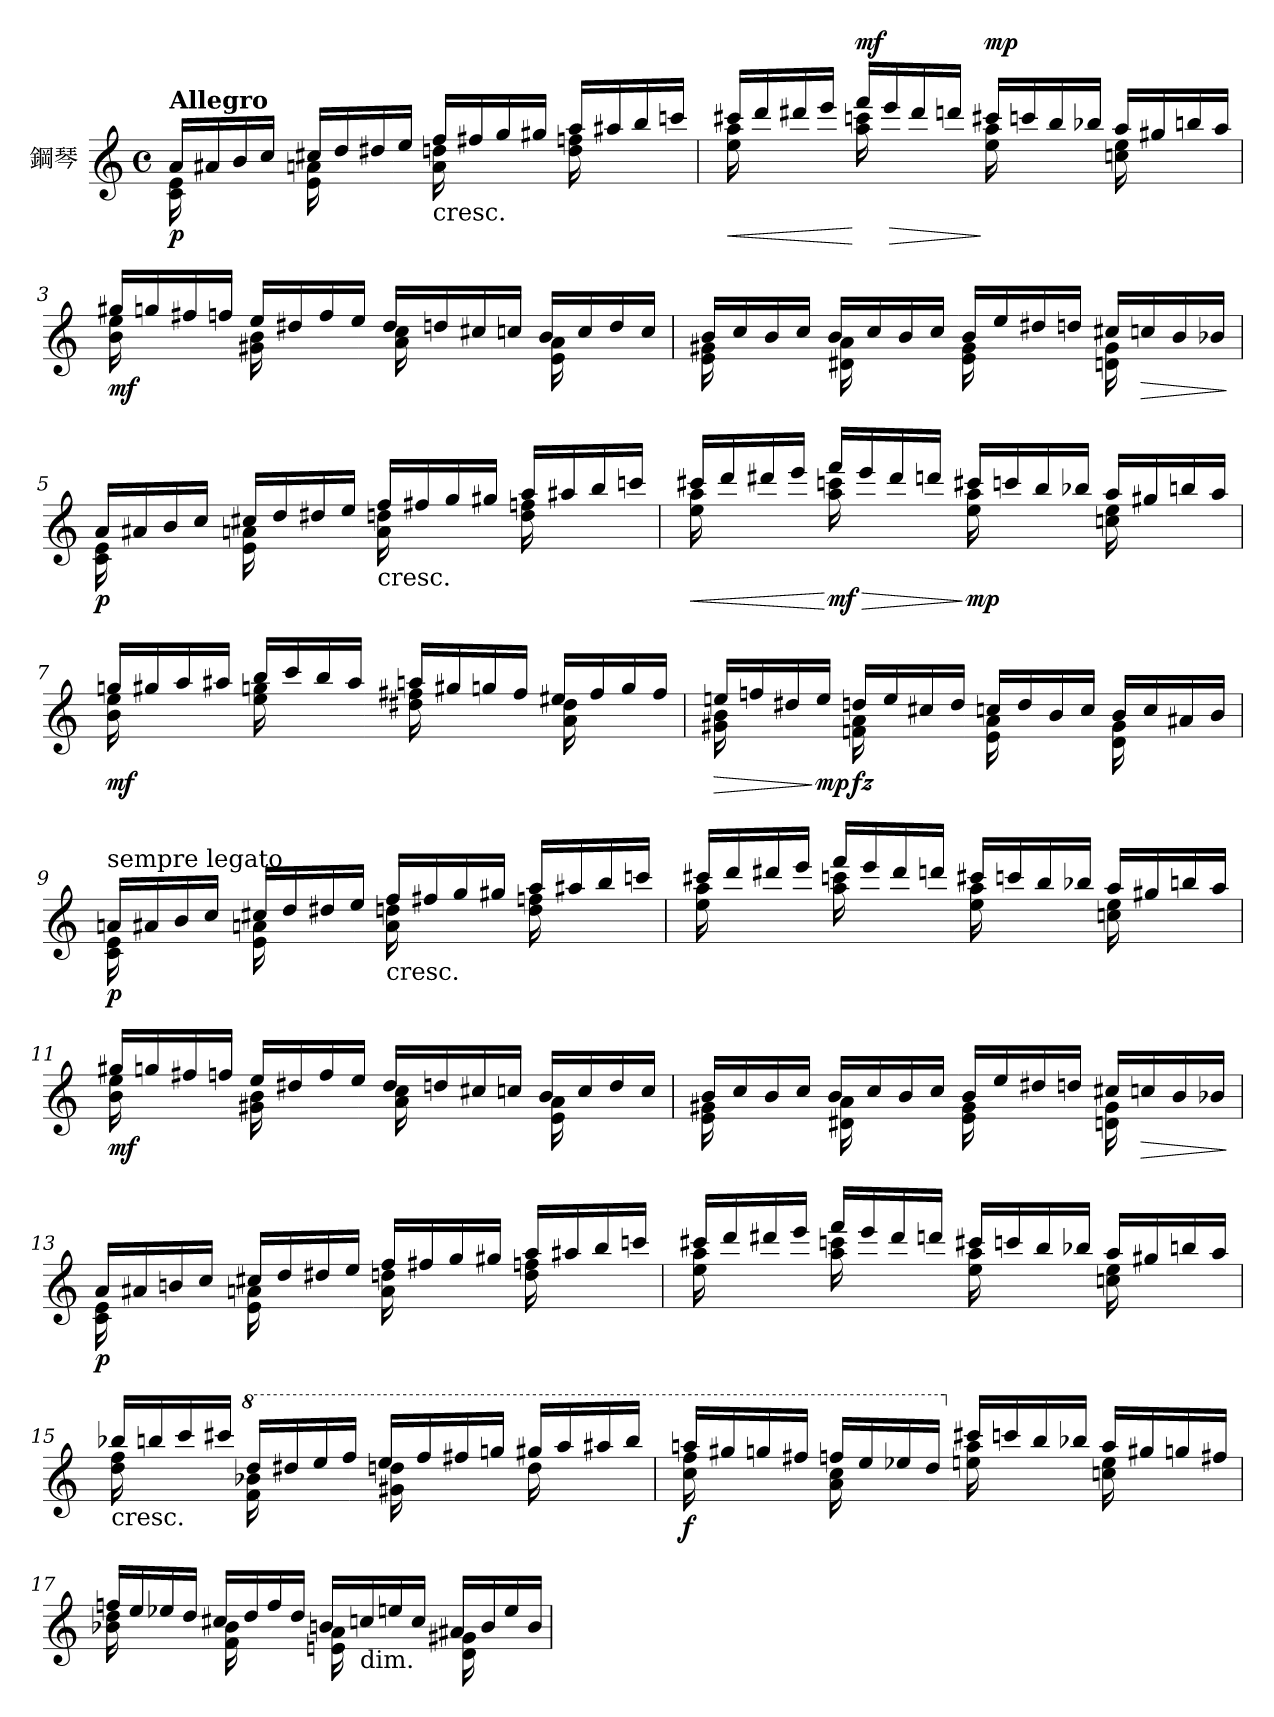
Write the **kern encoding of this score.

**kern	**dynam
*part1	*part1
*staff1	*staff1
*I"鋼琴	*
*clefG2	*
*k[]	*
*M4/4	*
*met(c)	*
=1	=1
*^	*
!LO:TX:a:B:t=Allegro	!	!
!	!	!LO:DY:b
16a/LL	16c\ 16e\	p
16a#X/	8.ryy	.
16b/	.	.
16cc/JJ	.	.
16cc#X/LL	16e\ 16an\	.
16dd/	8.ryy	.
16dd#X/	.	.
16ee/JJ	.	.
!LO:TX:b:t=cresc.	!	!
16ff/LL	16a\ 16ddn\	.
16ff#X/	8.ryy	.
16gg/	.	.
16gg#X/JJ	.	.
16aa/LL	16dd\ 16ffn\	.
16aa#X/	8.ryy	.
16bb/	.	.
16cccn/JJ	.	.
=2	=2	=2
!	!	!LO:HP:b
16ccc#X/LL	16ee\ 16aa\	<
16ddd/	8.ryy	.
16ddd#X/	.	.
16eee/JJ	.	.
!	!	!LO:HP:n=1:b
!	!	!LO:DY:n=1:a
16fff/LL	16aa\ 16cccn\	[ > mf
16eee/	8.ryy	.
16ddd#/	.	.
16dddn/JJ	.	.
!	!	!LO:DY:n=2:a
16ccc#X/LL	16ee\ 16aa\	] mp
16cccn/	8.ryy	.
16bb/	.	.
16bb-X/JJ	.	.
16aa/LL	16ccn\ 16ee\	.
16gg#X/	8.ryy	.
16bbn/	.	.
16aa/JJ	.	.
!!LO:LB:g=z	!!
=3	=3	=3
!	!	!LO:DY:b
16gg#X/LL	16b\ 16ee\	mf
16ggn/	8.ryy	.
16ff#X/	.	.
16ffn/JJ	.	.
16ee/LL	16g#X\ 16b\	.
16dd#X/	8.ryy	.
16ff/	.	.
16ee/JJ	.	.
16dd#/LL	16a\ 16cc\	.
16ddn/	8.ryy	.
16cc#X/	.	.
16ccn/JJ	.	.
16b/LL	16e\ 16a\	.
16cc/	8.ryy	.
16dd/	.	.
16cc/JJ	.	.
=4	=4	=4
16b/LL	16e\ 16g#X\	.
16cc/	8.ryy	.
16b/	.	.
16cc/JJ	.	.
16b/LL	16d#X\ 16a\	.
16cc/	8.ryy	.
16b/	.	.
16cc/JJ	.	.
16b/LL	16e\ 16g#\	.
16ee/	8.ryy	.
16dd#X/	.	.
16ddn/JJ	.	.
16cc#X/LL	16dn\ 16g#\	.
!	!	!LO:HP:b
16ccn/	8.ryy	>
16b/	.	.
16b-X/JJ	.	.
*v	*v	*
.	]
!!LO:LB:g=z
=5	=5
*^	*
!	!	!LO:DY:b
16a/LL	16c\ 16e\	p
16a#X/	8.ryy	.
16b/	.	.
16cc/JJ	.	.
16cc#X/LL	16e\ 16an\	.
16dd/	8.ryy	.
16dd#X/	.	.
16ee/JJ	.	.
!LO:TX:b:t=cresc.	!	!
16ff/LL	16a\ 16ddn\	.
16ff#X/	8.ryy	.
16gg/	.	.
16gg#X/JJ	.	.
16aa/LL	16dd\ 16ffn\	.
16aa#X/	8.ryy	.
16bb/	.	.
16cccn/JJ	.	.
=6	=6	=6
!	!	!LO:HP:b
16ccc#X/LL	16ee\ 16aa\	<
16ddd/	8.ryy	.
16ddd#X/	.	.
16eee/JJ	.	.
!	!	!LO:HP:n=1:b
!	!	!LO:DY:n=1:b
16fff/LL	16aa\ 16cccn\	[ > mf
16eee/	8.ryy	.
16ddd#/	.	.
16dddn/JJ	.	.
!	!	!LO:DY:n=2:b
16ccc#X/LL	16ee\ 16aa\	] mp
16cccn/	8.ryy	.
16bb/	.	.
16bb-X/JJ	.	.
16aa/LL	16ccn\ 16ee\	.
16gg#X/	8.ryy	.
16bbn/	.	.
16aa/JJ	.	.
!!LO:LB:g=z	!!
=7	=7	=7
!	!	!LO:DY:b
16ggn/LL	16b\ 16ee\	mf
16gg#X/	8.ryy	.
16aa/	.	.
16aa#X/JJ	.	.
16bb/LL	16ee\ 16ggn\	.
16ccc/	8.ryy	.
16bb/	.	.
16aa#/JJ	.	.
16aan/LL	16dd#X\ 16ff#X\	.
16gg#X/	8.ryy	.
16ggn/	.	.
16ff#/JJ	.	.
16ee#X/LL	16a\ 16dd#\	.
16ff#/	8.ryy	.
16gg/	.	.
16ff#/JJ	.	.
=8	=8	=8
!	!	!LO:HP:b
16een/LL	16g#X\ 16b\	>
16ffn/	8.ryy	.
16dd#X/	.	.
!	!	!LO:DY:n=1:b
16ee/JJ	.	] mp
!	!	!LO:DY:n=2:b
16ddn/LL	16fn\ 16a\	fz
16ee/	8.ryy	.
16cc#X/	.	.
16dd/JJ	.	.
*MM150	*	*
16ccn/LL	16e\ 16a\	.
16dd/	8.ryy	.
16b/	.	.
16cc/JJ	.	.
*MM144	*	*
16b/LL	16d\ 16g#\	.
16cc/	8.ryy	.
16a#X/	.	.
16b/JJ	.	.
!!LO:LB:g=z	!!
=9	=9	=9
*MM150	*	*
!LO:TX:a:t=sempre legato	!	!
!	!	!LO:DY:b
16an/LL	16c\ 16e\	p
16a#X/	8.ryy	.
16b/	.	.
16cc/JJ	.	.
*MM156	*	*
16cc#X/LL	16e\ 16an\	.
16dd/	8.ryy	.
16dd#X/	.	.
16ee/JJ	.	.
!LO:TX:b:t=cresc.	!	!
16ff/LL	16a\ 16ddn\	.
16ff#X/	8.ryy	.
16gg/	.	.
16gg#X/JJ	.	.
16aa/LL	16dd\ 16ffn\	.
16aa#X/	8.ryy	.
16bb/	.	.
16cccn/JJ	.	.
=10	=10	=10
16ccc#X/LL	16ee\ 16aa\	.
16ddd/	8.ryy	.
16ddd#X/	.	.
16eee/JJ	.	.
16fff/LL	16aa\ 16cccn\	.
16eee/	8.ryy	.
16ddd#/	.	.
16dddn/JJ	.	.
16ccc#X/LL	16ee\ 16aa\	.
16cccn/	8.ryy	.
16bb/	.	.
16bb-X/JJ	.	.
16aa/LL	16ccn\ 16ee\	.
16gg#X/	8.ryy	.
16bbn/	.	.
16aa/JJ	.	.
!!LO:LB:g=z	!!
=11	=11	=11
!	!	!LO:DY:b
16gg#X/LL	16b\ 16ee\	mf
16ggn/	8.ryy	.
16ff#X/	.	.
16ffn/JJ	.	.
16ee/LL	16g#X\ 16b\	.
16dd#X/	8.ryy	.
16ff/	.	.
16ee/JJ	.	.
16dd#/LL	16a\ 16cc\	.
16ddn/	8.ryy	.
16cc#X/	.	.
16ccn/JJ	.	.
16b/LL	16e\ 16a\	.
16cc/	8.ryy	.
16dd/	.	.
16cc/JJ	.	.
=12	=12	=12
16b/LL	16e\ 16g#X\	.
16cc/	8.ryy	.
16b/	.	.
16cc/JJ	.	.
16b/LL	16d#X\ 16a\	.
16cc/	8.ryy	.
16b/	.	.
16cc/JJ	.	.
16b/LL	16e\ 16g#\	.
16ee/	8.ryy	.
16dd#X/	.	.
16ddn/JJ	.	.
16cc#X/LL	16dn\ 16g#\	.
!	!	!LO:HP:b
16ccn/	8.ryy	>
16b/	.	.
16b-X/JJ	.	.
*v	*v	*
.	]
!!LO:LB:g=z
=13	=13
*^	*
!	!	!LO:DY:b
16a/LL	16c\ 16e\	p
16a#X/	8.ryy	.
16bn/	.	.
16cc/JJ	.	.
16cc#X/LL	16e\ 16an\	.
16dd/	8.ryy	.
16dd#X/	.	.
16ee/JJ	.	.
16ff/LL	16a\ 16ddn\	.
16ff#X/	8.ryy	.
16gg/	.	.
16gg#X/JJ	.	.
16aa/LL	16dd\ 16ffn\	.
16aa#X/	8.ryy	.
16bb/	.	.
16cccn/JJ	.	.
=14	=14	=14
16ccc#X/LL	16ee\ 16aa\	.
16ddd/	8.ryy	.
16ddd#X/	.	.
16eee/JJ	.	.
16fff/LL	16aa\ 16cccn\	.
16eee/	8.ryy	.
16ddd#/	.	.
16dddn/JJ	.	.
16ccc#X/LL	16ee\ 16aa\	.
16cccn/	8.ryy	.
16bb/	.	.
16bb-X/JJ	.	.
16aa/LL	16ccn\ 16ee\	.
16gg#X/	8.ryy	.
16bbn/	.	.
16aa/JJ	.	.
!!LO:LB:g=z	!!
=15	=15	=15
!LO:TX:b:t=cresc.	!	!
16bb-X/LL	16dd\ 16ff\	.
16bbn/	8.ryy	.
16ccc/	.	.
16ccc#X/JJ	.	.
*8va	*	*
16ddd/LL	16ff\ 16bb-X\	.
16ddd#X/	8.ryy	.
16eee/	.	.
16fff/JJ	.	.
16eee/LL	16gg#X\ 16dddn\	.
16fff/	8.ryy	.
16fff#X/	.	.
16gggn/JJ	.	.
16ggg#X/LL	16ddd\	.
16aaa/	8.ryy	.
16aaa#X/	.	.
16bbb/JJ	.	.
=16	=16	=16
!	!	!LO:DY:b
16aaan/LL	16ccc\ 16fff\	f
16ggg#X/	8.ryy	.
16gggn/	.	.
16fff#X/JJ	.	.
16fffn/LL	16aa\ 16ccc\	.
16eee/	8.ryy	.
16eee-X/	.	.
16ddd/JJ	.	.
*X8va	*	*
16ccc#X/LL	16een\ 16aa\	.
16cccn/	8.ryy	.
16bb/	.	.
16bb-X/JJ	.	.
16aa/LL	16ccn\ 16ee\	.
16gg#X/	8.ryy	.
16ggn/	.	.
16ff#X/JJ	.	.
!!LO:PB:g=z	!!
=17	=17	=17
16ffn/LL	16b-X\ 16dd\	.
16ee/	8.ryy	.
16ee-X/	.	.
16dd/JJ	.	.
16cc#X/LL	16f\ 16b-\	.
16dd/	8.ryy	.
16ff/	.	.
16dd/JJ	.	.
16bn/LL	16en\ 16a\	.
!LO:TX:b:t=dim.	!	!
16ccn/	8.ryy	.
16een/	.	.
16cc/JJ	.	.
16a#X/LL	16d\ 16g#X\	.
16b/	8.ryy	.
16ee/	.	.
16b/JJ	.	.
*v	*v	*
=	=
*-	*-
